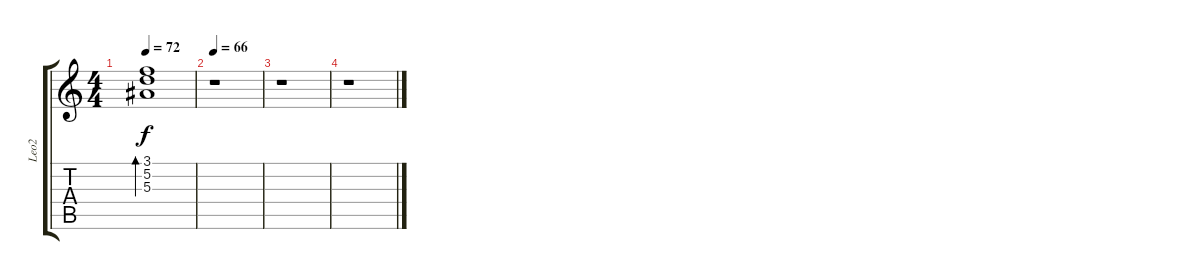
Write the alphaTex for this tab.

\track ("Leo2" "Leo2") {instrument acousticguitarsteel}
\staff {score tabs}
\tuning (D4 A3 F3 C3 G2 D2) {hide}
\ts (4 4)
\tempo 72
\clef g2
\ks c
(3.1 5.2 5.3).1{bd 120 dy f} |
\tempo 66
r.1 |
r.1 |
r.1
